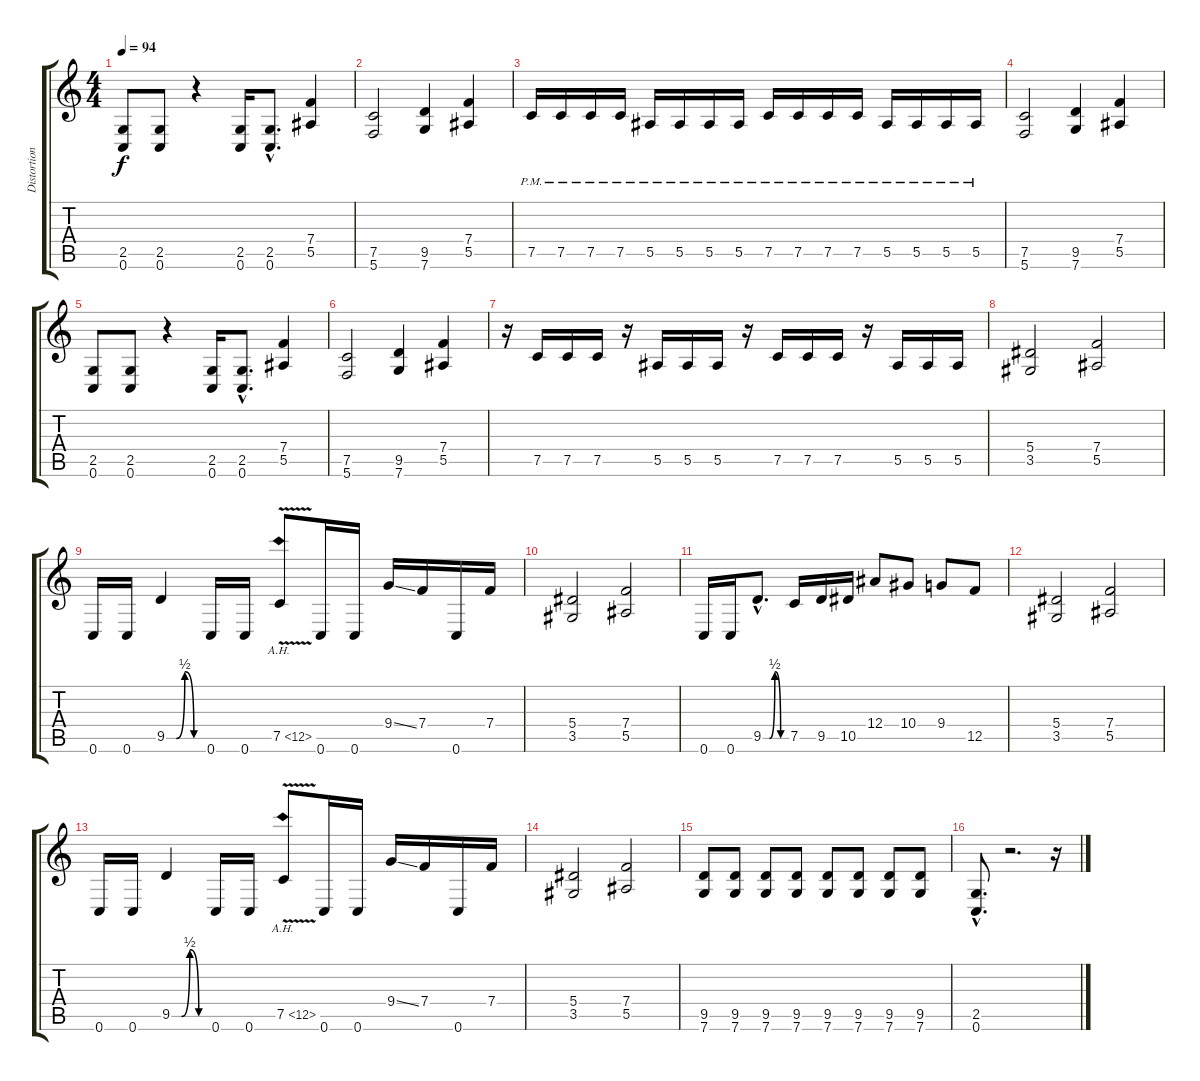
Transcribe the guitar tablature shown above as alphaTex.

\track ("Distortion Guitar" "Distortion") {instrument distortionguitar}
\staff {score tabs}
\tuning (C4 G3 Eb3 Bb2 F2 C2) {hide}
\ts (4 4)
\tempo 94
\clef g2
\ks c
(2.5 0.6).8{dy f} (2.5 0.6).8 r.4 (2.5 0.6).16 (2.5{hac} 0.6{hac}).8{d} (7.4 5.5).4 |
(7.5 5.6).2 (9.5 7.6).4 (7.4 5.5).4 |
7.5{pm}.16 7.5{pm}.16 7.5{pm}.16 7.5{pm}.16 5.5{pm}.16 5.5{pm}.16 5.5{pm}.16 5.5{pm}.16 7.5{pm}.16 7.5{pm}.16 7.5{pm}.16 7.5{pm}.16 5.5{pm}.16 5.5{pm}.16 5.5{pm}.16 5.5{pm}.16 |
(7.5 5.6).2 (9.5 7.6).4 (7.4 5.5).4 |
(2.5 0.6).8 (2.5 0.6).8 r.4 (2.5 0.6).16 (2.5{hac} 0.6{hac}).8{d} (7.4 5.5).4 |
(7.5 5.6).2 (9.5 7.6).4 (7.4 5.5).4 |
r.16 7.5.16 7.5.16 7.5.16 r.16 5.5.16 5.5.16 5.5.16 r.16 7.5.16 7.5.16 7.5.16 r.16 5.5.16 5.5.16 5.5.16 |
(5.4 3.5).2 (7.4 5.5).2 |
0.6.16 0.6.16 9.5{be (custom 0 0 16 0 30 2 45 0 60 0)}.4 0.6.16 0.6.16 7.5{ah 5 v}.8 0.6.16 0.6.16 9.4{ss}.16 7.4.16 0.6.16 7.4.16 |
(5.4 3.5).2 (7.4 5.5).2 |
0.6.16 0.6.16 9.5{be (custom 0 0 16 0 30 2 45 0 60 0) hac}.8{d} 7.5.16 9.5.16 10.5.16 12.4.8 10.4.8 9.4.8 12.5.8 |
(5.4 3.5).2 (7.4 5.5).2 |
0.6.16 0.6.16 9.5{be (custom 0 0 16 0 30 2 45 0 60 0)}.4 0.6.16 0.6.16 7.5{ah 5 v}.8 0.6.16 0.6.16 9.4{ss}.16 7.4.16 0.6.16 7.4.16 |
(5.4 3.5).2 (7.4 5.5).2 |
(9.5 7.6).8 (9.5 7.6).8 (9.5 7.6).8 (9.5 7.6).8 (9.5 7.6).8 (9.5 7.6).8 (9.5 7.6).8 (9.5 7.6).8 |
(2.5{hac} 0.6{hac}).8{d} r.2{d} r.16
